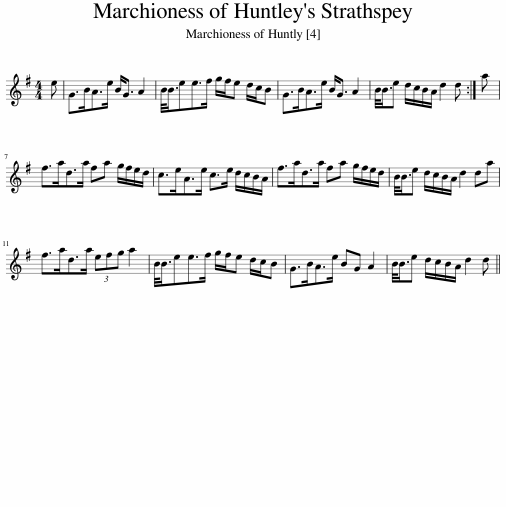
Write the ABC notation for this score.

X:1
L:1/8
M:4/4
I:linebreak $
K:G
V:1 treble
V:1
 e | G>BA>e B<G A2 | B/<B/ee>f g/f/e d/c/B | G>BA>e B<G A2 | B/<B/e d/c/B/A/ d2 d :| %5
 a |$ f>ad>a fa g/f/e/d/ | c>eA>e c>e d/c/B/A/ | f>ad>a fa g/f/e/d/ | B/<B/e d/c/B/A/ d2 da |$ %10
 f>ad>a (3efg a2 | B/<B/ee>f g/f/e d/c/B | G>BA>e BG A2 | B/<B/e d/c/B/A/ d2 d || %14
